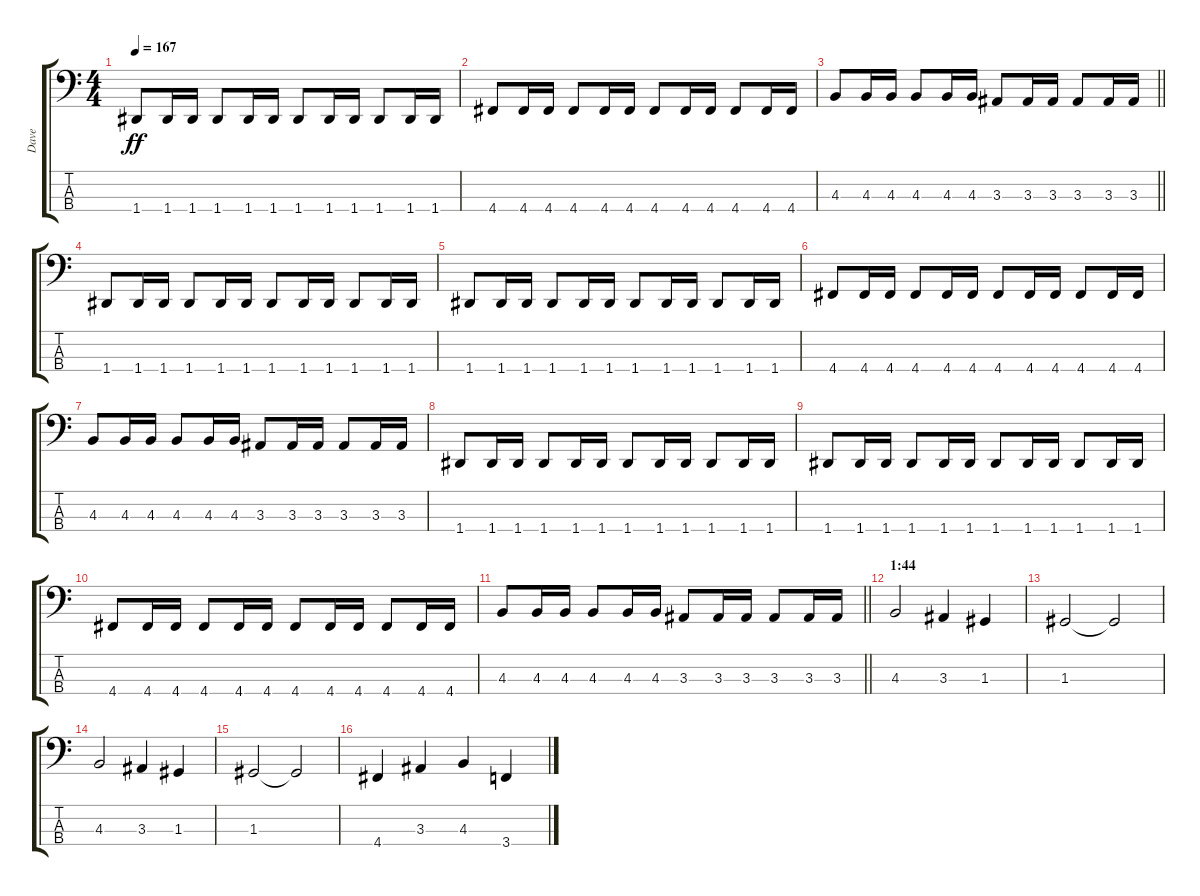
\track ("Dave" "Dave") {instrument electricbasspick}
\staff {score tabs}
\tuning (F2 C2 G1 D1) {hide}
\ts (4 4)
\tempo 167
\clef f4
\ks c
1.4.8{dy ff} 1.4.16 1.4.16 1.4.8 1.4.16 1.4.16 1.4.8 1.4.16 1.4.16 1.4.8 1.4.16 1.4.16 |
4.4.8 4.4.16 4.4.16 4.4.8 4.4.16 4.4.16 4.4.8 4.4.16 4.4.16 4.4.8 4.4.16 4.4.16 |
\barLineRight lightlight
4.3.8 4.3.16 4.3.16 4.3.8 4.3.16 4.3.16 3.3.8 3.3.16 3.3.16 3.3.8 3.3.16 3.3.16 |
1.4.8 1.4.16 1.4.16 1.4.8 1.4.16 1.4.16 1.4.8 1.4.16 1.4.16 1.4.8 1.4.16 1.4.16 |
1.4.8 1.4.16 1.4.16 1.4.8 1.4.16 1.4.16 1.4.8 1.4.16 1.4.16 1.4.8 1.4.16 1.4.16 |
4.4.8 4.4.16 4.4.16 4.4.8 4.4.16 4.4.16 4.4.8 4.4.16 4.4.16 4.4.8 4.4.16 4.4.16 |
4.3.8 4.3.16 4.3.16 4.3.8 4.3.16 4.3.16 3.3.8 3.3.16 3.3.16 3.3.8 3.3.16 3.3.16 |
1.4.8 1.4.16 1.4.16 1.4.8 1.4.16 1.4.16 1.4.8 1.4.16 1.4.16 1.4.8 1.4.16 1.4.16 |
1.4.8 1.4.16 1.4.16 1.4.8 1.4.16 1.4.16 1.4.8 1.4.16 1.4.16 1.4.8 1.4.16 1.4.16 |
4.4.8 4.4.16 4.4.16 4.4.8 4.4.16 4.4.16 4.4.8 4.4.16 4.4.16 4.4.8 4.4.16 4.4.16 |
\barLineRight lightlight
4.3.8 4.3.16 4.3.16 4.3.8 4.3.16 4.3.16 3.3.8 3.3.16 3.3.16 3.3.8 3.3.16 3.3.16 |
\section ("" "1:44")
4.3.2 3.3.4 1.3.4 |
1.3.2 1.3{t}.2 |
4.3.2 3.3.4 1.3.4 |
1.3.2 1.3{t}.2 |
4.4.4 3.3.4 4.3.4 3.4.4
